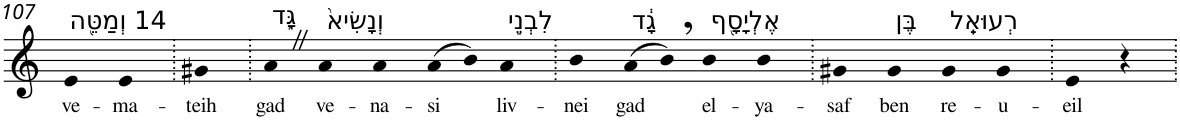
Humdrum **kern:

**kern	**text
*part1	*part1
*staff1	*staff1
*I"Piano	*
*I'Pno	*
!!LO:PB:g=z
*clefG2	*
*k[]	*
=107	=107
!LO:TX:a:t=14 וְמַטֵּ֖ה	!
!	!LO:LY:b
4e	ve-
!	!LO:LY:b
4e	-ma-
=108.	=108.
!	!LO:LY:b
4g#X	-teih
=109.	=109.
!LO:TX:a:t=גָּ֑ד	!
!	!LO:LY:b
4aZ	gad
!LO:TX:a:t=וְנָשִׂיא֙	!
!	!LO:LY:b
4a	ve-
!	!LO:LY:b
4a	-na-
!	!LO:LY:b
(>8a	-si
8b)	.
!LO:TX:a:t=לִבְנֵ֣י	!
!	!LO:LY:b
4a	liv-
=110.	=110.
!	!LO:LY:b
4b	-nei
!LO:TX:a:t=גָ֔ד	!
!	!LO:LY:b
(>8a	gad
8b,)	.
!LO:TX:a:t=אֶלְיָסָ֖ף	!
!	!LO:LY:b
4b	el-
!	!LO:LY:b
4b	-ya-
=111.	=111.
!	!LO:LY:b
4g#X	-saf
!LO:TX:a:t=בֶּן	!
!	!LO:LY:b
4g#	ben
!LO:TX:a:t=רְעוּאֵֽל	!
!	!LO:LY:b
4g#	re-
!	!LO:LY:b
4g#	-u-
=112.	=112.
!	!LO:LY:b
4e	-eil
4r	.
=.	=.
*-	*-
